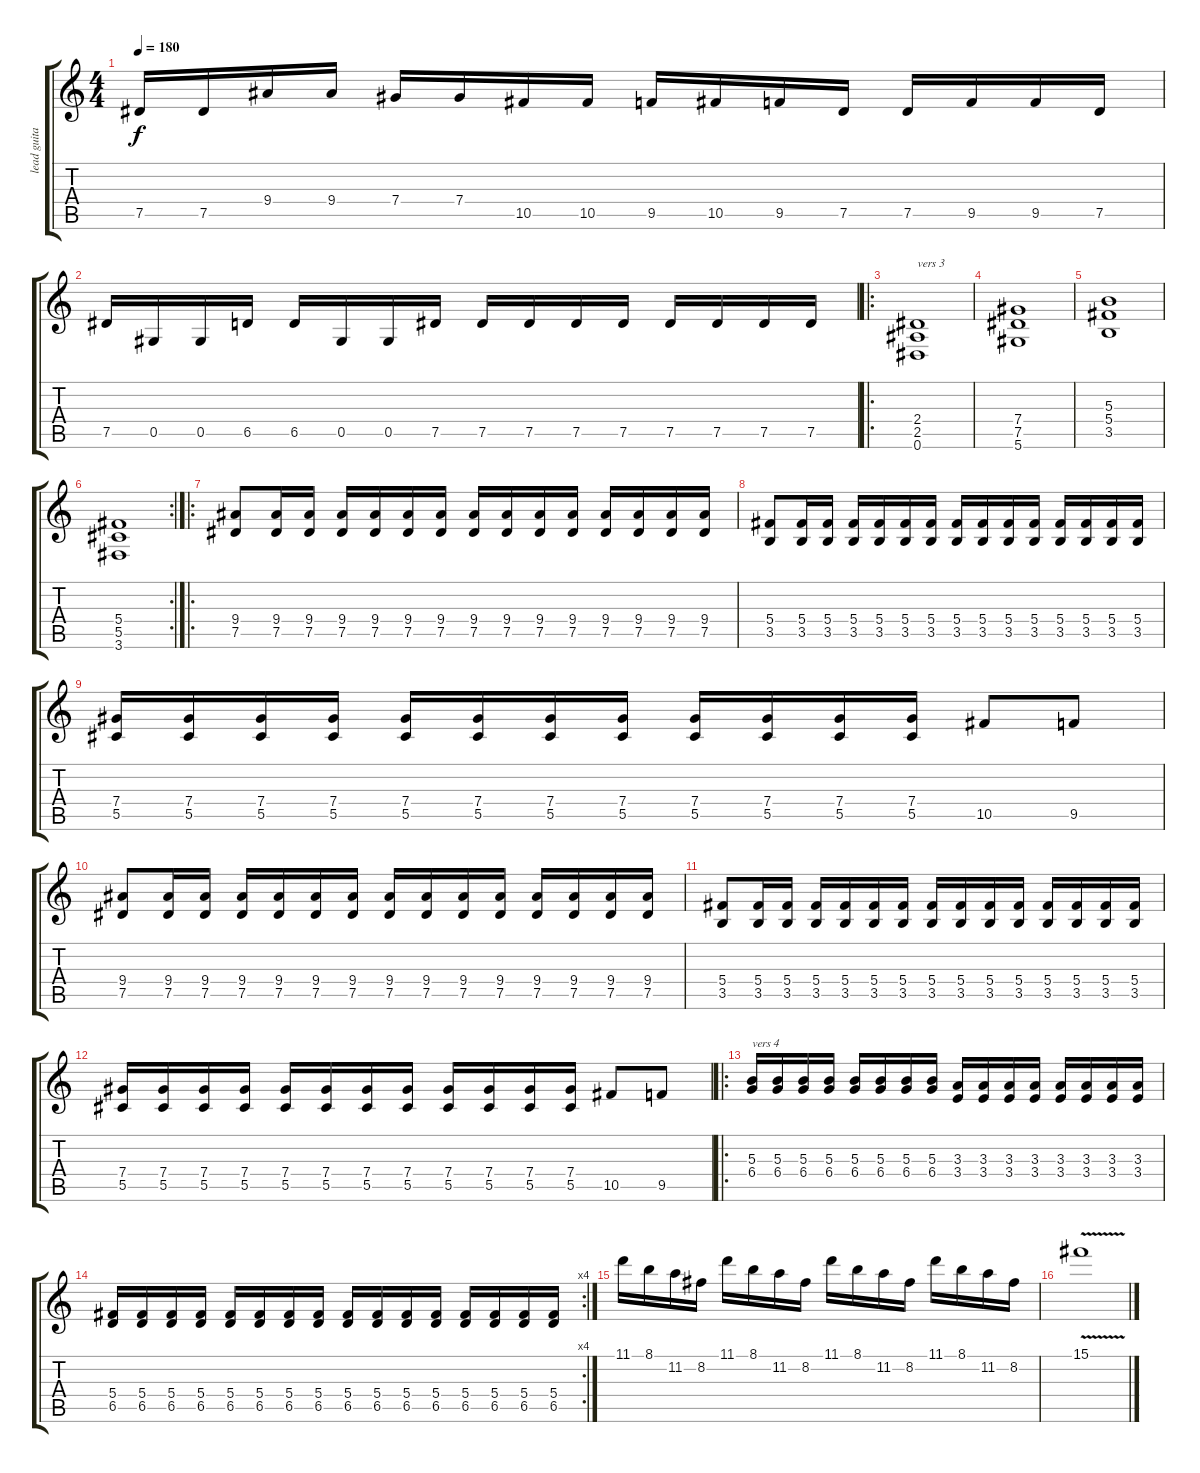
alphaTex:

\track ("lead guitar" "lead guita") {instrument distortionguitar}
\staff {score tabs}
\tuning (Eb4 Bb3 Gb3 Db3 Ab2 Eb2) {hide}
\ts (4 4)
\tempo 180
\clef g2
\ks c
7.5.16{dy f} 7.5.16 9.4.16 9.4.16 7.4.16 7.4.16 10.5.16 10.5.16 9.5.16 10.5.16 9.5.16 7.5.16 7.5.16 9.5.16 9.5.16 7.5.16 |
7.5.16 0.5.16 0.5.16 6.5.16 6.5.16 0.5.16 0.5.16 7.5.16 7.5.16 7.5.16 7.5.16 7.5.16 7.5.16 7.5.16 7.5.16 7.5.16 |
\ro
(2.4 2.5 0.6).1{txt "vers 3"} |
(7.4 7.5 5.6).1 |
(5.3 5.4 3.5).1 |
\rc 2
(5.4 5.5 3.6).1 |
\ro
(9.4 7.5).8 (9.4 7.5).16 (9.4 7.5).16 (9.4 7.5).16 (9.4 7.5).16 (9.4 7.5).16 (9.4 7.5).16 (9.4 7.5).16 (9.4 7.5).16 (9.4 7.5).16 (9.4 7.5).16 (9.4 7.5).16 (9.4 7.5).16 (9.4 7.5).16 (9.4 7.5).16 |
(5.4 3.5).8 (5.4 3.5).16 (5.4 3.5).16 (5.4 3.5).16 (5.4 3.5).16 (5.4 3.5).16 (5.4 3.5).16 (5.4 3.5).16 (5.4 3.5).16 (5.4 3.5).16 (5.4 3.5).16 (5.4 3.5).16 (5.4 3.5).16 (5.4 3.5).16 (5.4 3.5).16 |
(7.4 5.5).16 (7.4 5.5).16 (7.4 5.5).16 (7.4 5.5).16 (7.4 5.5).16 (7.4 5.5).16 (7.4 5.5).16 (7.4 5.5).16 (7.4 5.5).16 (7.4 5.5).16 (7.4 5.5).16 (7.4 5.5).16 10.5.8 9.5.8 |
(9.4 7.5).8 (9.4 7.5).16 (9.4 7.5).16 (9.4 7.5).16 (9.4 7.5).16 (9.4 7.5).16 (9.4 7.5).16 (9.4 7.5).16 (9.4 7.5).16 (9.4 7.5).16 (9.4 7.5).16 (9.4 7.5).16 (9.4 7.5).16 (9.4 7.5).16 (9.4 7.5).16 |
(5.4 3.5).8 (5.4 3.5).16 (5.4 3.5).16 (5.4 3.5).16 (5.4 3.5).16 (5.4 3.5).16 (5.4 3.5).16 (5.4 3.5).16 (5.4 3.5).16 (5.4 3.5).16 (5.4 3.5).16 (5.4 3.5).16 (5.4 3.5).16 (5.4 3.5).16 (5.4 3.5).16 |
(7.4 5.5).16 (7.4 5.5).16 (7.4 5.5).16 (7.4 5.5).16 (7.4 5.5).16 (7.4 5.5).16 (7.4 5.5).16 (7.4 5.5).16 (7.4 5.5).16 (7.4 5.5).16 (7.4 5.5).16 (7.4 5.5).16 10.5.8 9.5.8 |
\ro
(5.3 6.4).16{txt "vers 4"} (5.3 6.4).16 (5.3 6.4).16 (5.3 6.4).16 (5.3 6.4).16 (5.3 6.4).16 (5.3 6.4).16 (5.3 6.4).16 (3.3 3.4).16 (3.3 3.4).16 (3.3 3.4).16 (3.3 3.4).16 (3.3 3.4).16 (3.3 3.4).16 (3.3 3.4).16 (3.3 3.4).16 |
\rc 4
(5.4 6.5).16 (5.4 6.5).16 (5.4 6.5).16 (5.4 6.5).16 (5.4 6.5).16 (5.4 6.5).16 (5.4 6.5).16 (5.4 6.5).16 (5.4 6.5).16 (5.4 6.5).16 (5.4 6.5).16 (5.4 6.5).16 (5.4 6.5).16 (5.4 6.5).16 (5.4 6.5).16 (5.4 6.5).16 |
11.1.16 8.1.16 11.2.16 8.2.16 11.1.16 8.1.16 11.2.16 8.2.16 11.1.16 8.1.16 11.2.16 8.2.16 11.1.16 8.1.16 11.2.16 8.2.16 |
15.1{v}.1
